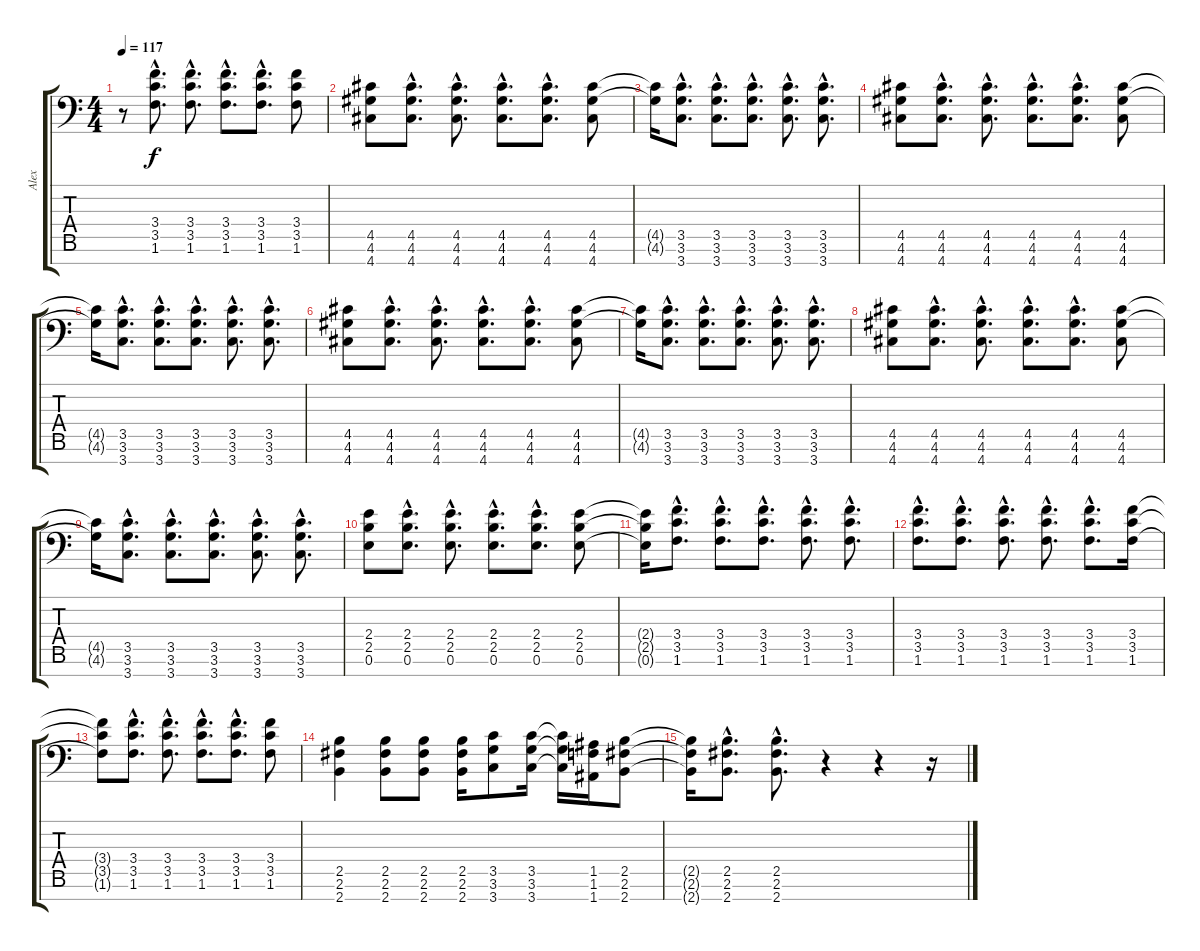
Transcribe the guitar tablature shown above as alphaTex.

\track ("Alex" "Alex") {instrument overdrivenguitar}
\staff {score tabs}
\tuning (E4 B3 G3 D3 A2 E2 A1) {hide}
\ts (4 4)
\tempo 117
\clef f4
\ks c
r.8{dy f} (3.4{hac} 3.5{hac} 1.6{hac}).8{d} (3.4{hac} 3.5{hac} 1.6{hac}).8{d} (3.4{hac} 3.5{hac} 1.6{hac}).8{d} (3.4{hac} 3.5{hac} 1.6{hac}).8{d} (3.4 3.5 1.6).8 |
(4.5 4.6 4.7).8 (4.5{hac} 4.6{hac} 4.7{hac}).8{d} (4.5{hac} 4.6{hac} 4.7{hac}).8{d} (4.5{hac} 4.6{hac} 4.7{hac}).8{d} (4.5{hac} 4.6{hac} 4.7{hac}).8{d} (4.5 4.6 4.7).8 |
(4.5{t} 4.6{t}).16 (3.5{hac} 3.6{hac} 3.7{hac}).8{d} (3.5{hac} 3.6{hac} 3.7{hac}).8{d} (3.5{hac} 3.6{hac} 3.7{hac}).8{d} (3.5{hac} 3.6{hac} 3.7{hac}).8{d} (3.5{hac} 3.6{hac} 3.7{hac}).8{d} |
(4.5 4.6 4.7).8 (4.5{hac} 4.6{hac} 4.7{hac}).8{d} (4.5{hac} 4.6{hac} 4.7{hac}).8{d} (4.5{hac} 4.6{hac} 4.7{hac}).8{d} (4.5{hac} 4.6{hac} 4.7{hac}).8{d} (4.5 4.6 4.7).8 |
(4.5{t} 4.6{t}).16 (3.5{hac} 3.6{hac} 3.7{hac}).8{d} (3.5{hac} 3.6{hac} 3.7{hac}).8{d} (3.5{hac} 3.6{hac} 3.7{hac}).8{d} (3.5{hac} 3.6{hac} 3.7{hac}).8{d} (3.5{hac} 3.6{hac} 3.7{hac}).8{d} |
(4.5 4.6 4.7).8 (4.5{hac} 4.6{hac} 4.7{hac}).8{d} (4.5{hac} 4.6{hac} 4.7{hac}).8{d} (4.5{hac} 4.6{hac} 4.7{hac}).8{d} (4.5{hac} 4.6{hac} 4.7{hac}).8{d} (4.5 4.6 4.7).8 |
(4.5{t} 4.6{t}).16 (3.5{hac} 3.6{hac} 3.7{hac}).8{d} (3.5{hac} 3.6{hac} 3.7{hac}).8{d} (3.5{hac} 3.6{hac} 3.7{hac}).8{d} (3.5{hac} 3.6{hac} 3.7{hac}).8{d} (3.5{hac} 3.6{hac} 3.7{hac}).8{d} |
(4.5 4.6 4.7).8 (4.5{hac} 4.6{hac} 4.7{hac}).8{d} (4.5{hac} 4.6{hac} 4.7{hac}).8{d} (4.5{hac} 4.6{hac} 4.7{hac}).8{d} (4.5{hac} 4.6{hac} 4.7{hac}).8{d} (4.5 4.6 4.7).8 |
(4.5{t} 4.6{t}).16 (3.5{hac} 3.6{hac} 3.7{hac}).8{d} (3.5{hac} 3.6{hac} 3.7{hac}).8{d} (3.5{hac} 3.6{hac} 3.7{hac}).8{d} (3.5{hac} 3.6{hac} 3.7{hac}).8{d} (3.5{hac} 3.6{hac} 3.7{hac}).8{d} |
(2.4 2.5 0.6).8 (2.4{hac} 2.5{hac} 0.6{hac}).8{d} (2.4{hac} 2.5{hac} 0.6{hac}).8{d} (2.4{hac} 2.5{hac} 0.6{hac}).8{d} (2.4{hac} 2.5{hac} 0.6{hac}).8{d} (2.4 2.5 0.6).8 |
(2.4{t} 2.5{t} 0.6{t}).16 (3.4{hac} 3.5{hac} 1.6{hac}).8{d} (3.4{hac} 3.5{hac} 1.6{hac}).8{d} (3.4{hac} 3.5{hac} 1.6{hac}).8{d} (3.4{hac} 3.5{hac} 1.6{hac}).8{d} (3.4{hac} 3.5{hac} 1.6{hac}).8{d} |
(3.4{hac} 3.5{hac} 1.6{hac}).8{d} (3.4{hac} 3.5{hac} 1.6{hac}).8{d} (3.4{hac} 3.5{hac} 1.6{hac}).8{d} (3.4{hac} 3.5{hac} 1.6{hac}).8{d} (3.4{hac} 3.5{hac} 1.6{hac}).8{d} (3.4 3.5 1.6).16 |
(3.4{t} 3.5{t} 1.6{t}).8 (3.4{hac} 3.5{hac} 1.6{hac}).8{d} (3.4{hac} 3.5{hac} 1.6{hac}).8{d} (3.4{hac} 3.5{hac} 1.6{hac}).8{d} (3.4{hac} 3.5{hac} 1.6{hac}).8{d} (3.4 3.5 1.6).8 |
(2.5 2.6 2.7).4 (2.5 2.6 2.7).8 (2.5 2.6 2.7).8 (2.5 2.6 2.7).16 (3.5 3.6 3.7).8 (3.5 3.6 3.7).16 (3.5{t} 3.6{t} 3.7{t}).16 (1.5 1.6 1.7).16 (2.5 2.6 2.7).8 |
(2.5{t} 2.6{t} 2.7{t}).16 (2.5{hac} 2.6{hac} 2.7{hac}).8{d} (2.5{hac} 2.6{hac} 2.7{hac}).8{d} r.4 r.4 r.16
